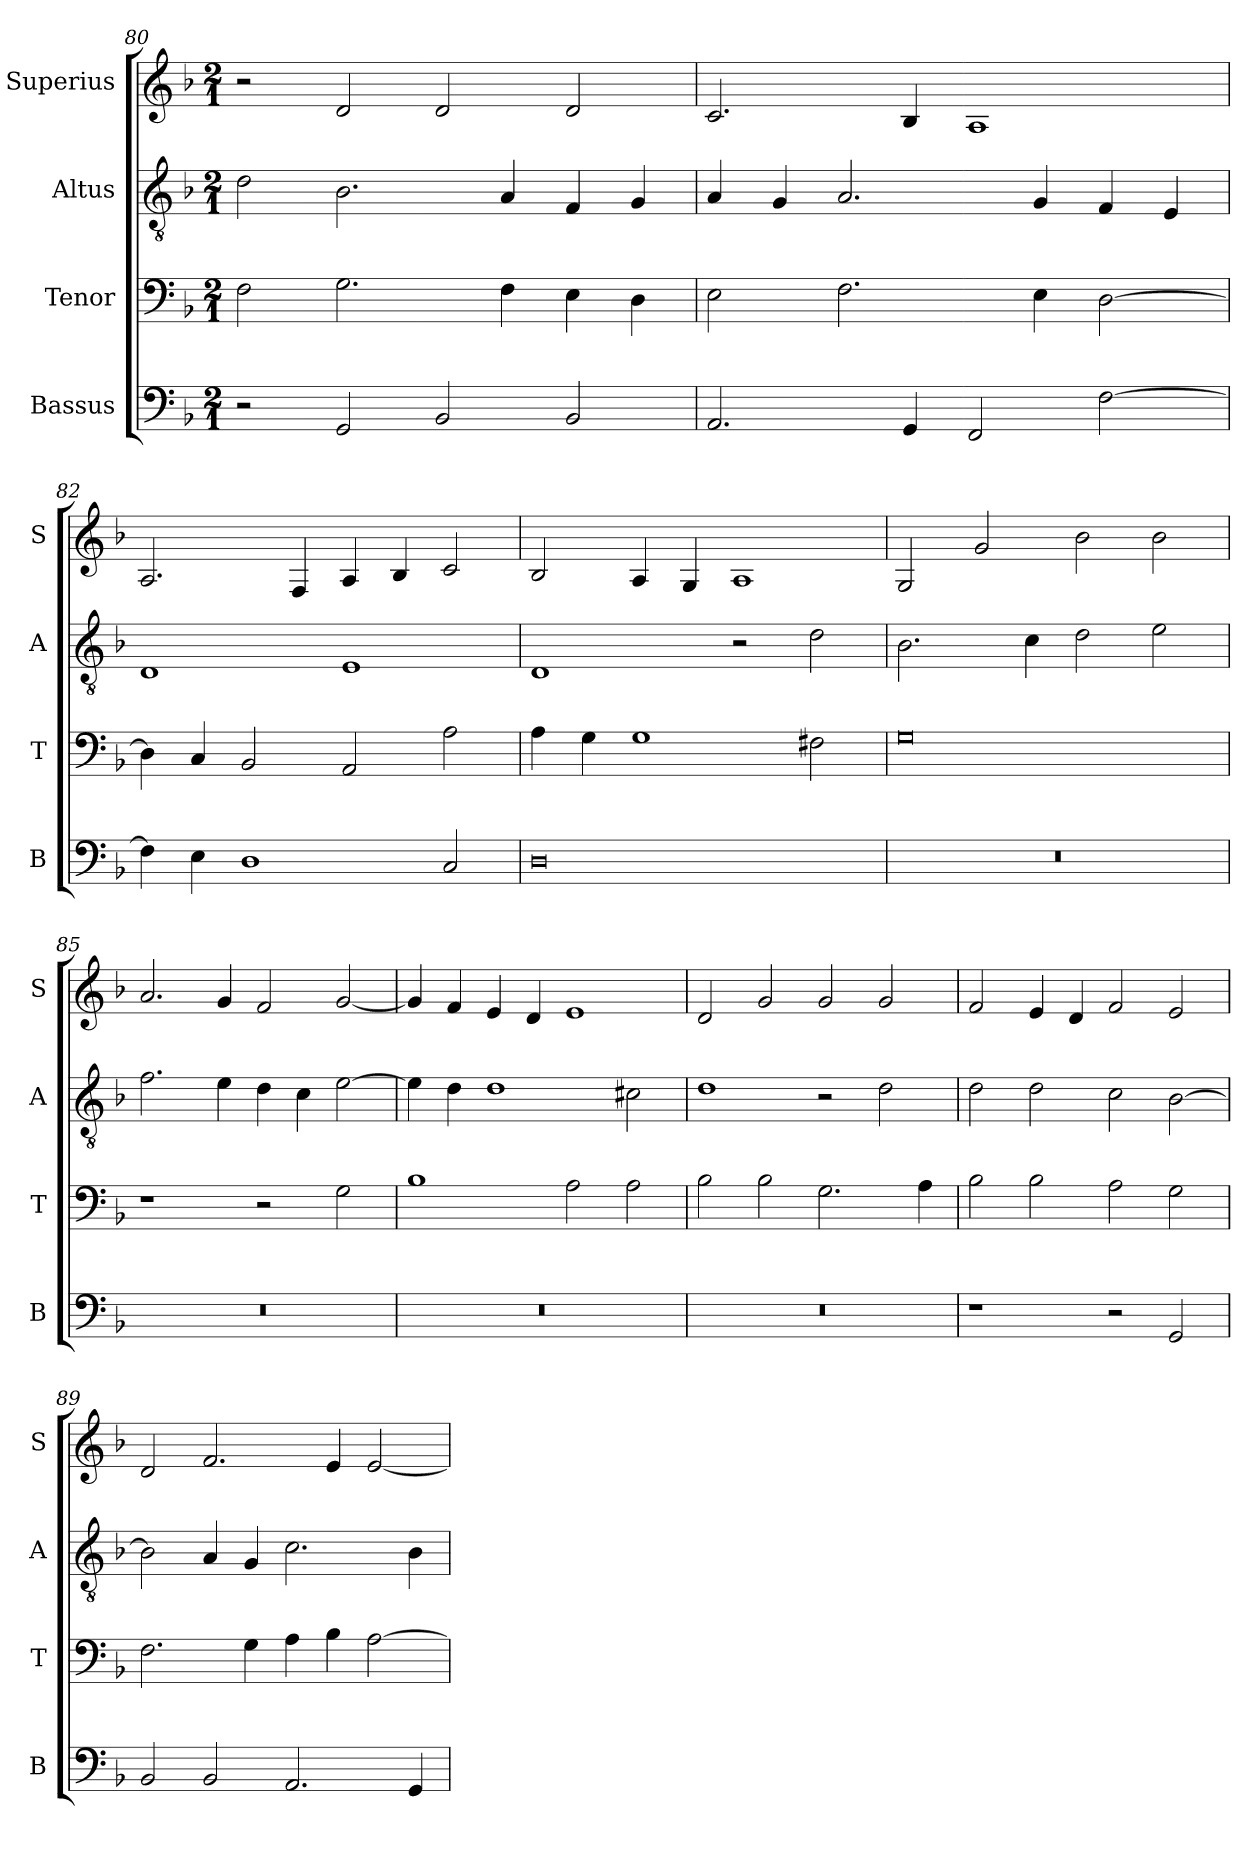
**kern	**kern	**kern	**kern
*part4	*part3	*part2	*part1
*staff4	*staff3	*staff2	*staff1
*I"Bassus	*I"Tenor	*I"Altus	*I"Superius
*I'B	*I'T	*I'A	*I'S
*clefF4	*clefF4	*clefGv2	*clefG2
*k[b-]	*k[b-]	*k[b-]	*k[b-]
*F:	*F:	*F:	*F:
*M2/1	*M2/1	*M2/1	*M2/1
=80	=80	=80	=80
2r	2F	2d	2r
2GG	2.G	2.B-	2d
2BB-	.	.	2d
.	4F	4A	.
2BB-	4E	4F	2d
.	4D	4G	.
=81	=81	=81	=81
2.AA	2E	4A	2.c
.	.	4G	.
.	2.F	2.A	.
4GG	.	.	4B-
2FF	.	.	1A
.	4E	4G	.
[2F	[2D	4F	.
.	.	4E	.
=82	=82	=82	=82
4F]	4D]	1D	2.A
4E	4C	.	.
1D	2BB-	.	.
.	.	.	4F
.	2AA	1E	4A
.	.	.	4B-
2C	2A	.	2c
=83	=83	=83	=83
0D	4A	1D	2B-
.	4G	.	.
.	1G	.	4A
.	.	.	4G
.	.	2r	1A
.	2F#X	2d	.
=84	=84	=84	=84
0r	0G	2.B-	2G
.	.	.	2g
.	.	4c	.
.	.	2d	2b-
.	.	2e	2b-
=85	=85	=85	=85
0r	1r	2.f	2.a
.	.	4e	4g
.	2r	4d	2f
.	.	4c	.
.	2G	[2e	[2g
=86	=86	=86	=86
0r	1B-	4e]	4g]
.	.	4d	4f
.	.	1d	4e
.	.	.	4d
.	2A	.	1e
.	2A	2c#X	.
=87	=87	=87	=87
0r	2B-	1d	2d
.	2B-	.	2g
.	2.G	2r	2g
.	.	2d	2g
.	4A	.	.
=88	=88	=88	=88
1r	2B-	2d	2f
.	2B-	2d	4e
.	.	.	4d
2r	2A	2c	2f
2GG	2G	[2B-	2e
=89	=89	=89	=89
2BB-	2.F	2B-]	2d
2BB-	.	4A	2.f
.	4G	4G	.
2.AA	4A	2.c	.
.	4B-	.	4e
.	[2A	.	[2e
4GG	.	4B-	.
=	=	=	=
*-	*-	*-	*-
